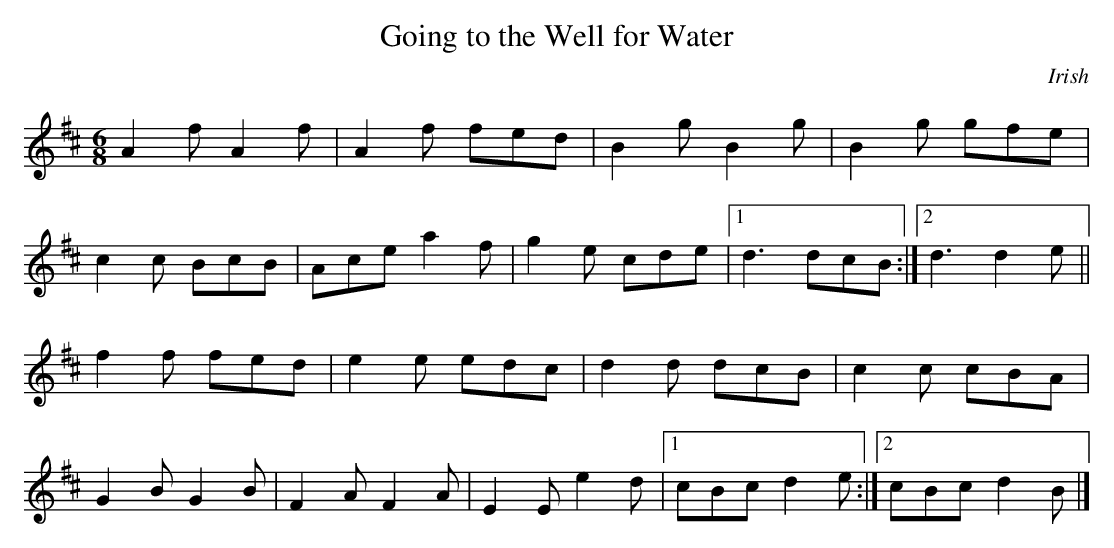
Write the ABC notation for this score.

X:1
T:Going to the Well for Water
M:6/8
K:D
A2 f A2 f | A2 f fed | B2 g B2 g | B2 g gfe |
c2 c BcB | Ace a2 f | g2 e cde |1 d3 dcB :|2 d3 d2 e ||
f2 f fed | e2 e edc | d2 d dcB | c2 c cBA |
G2 B G2 B | F2 A F2 A | E2 E e2 d |1 cBc d2 e :|2 cBc d2 B |]
